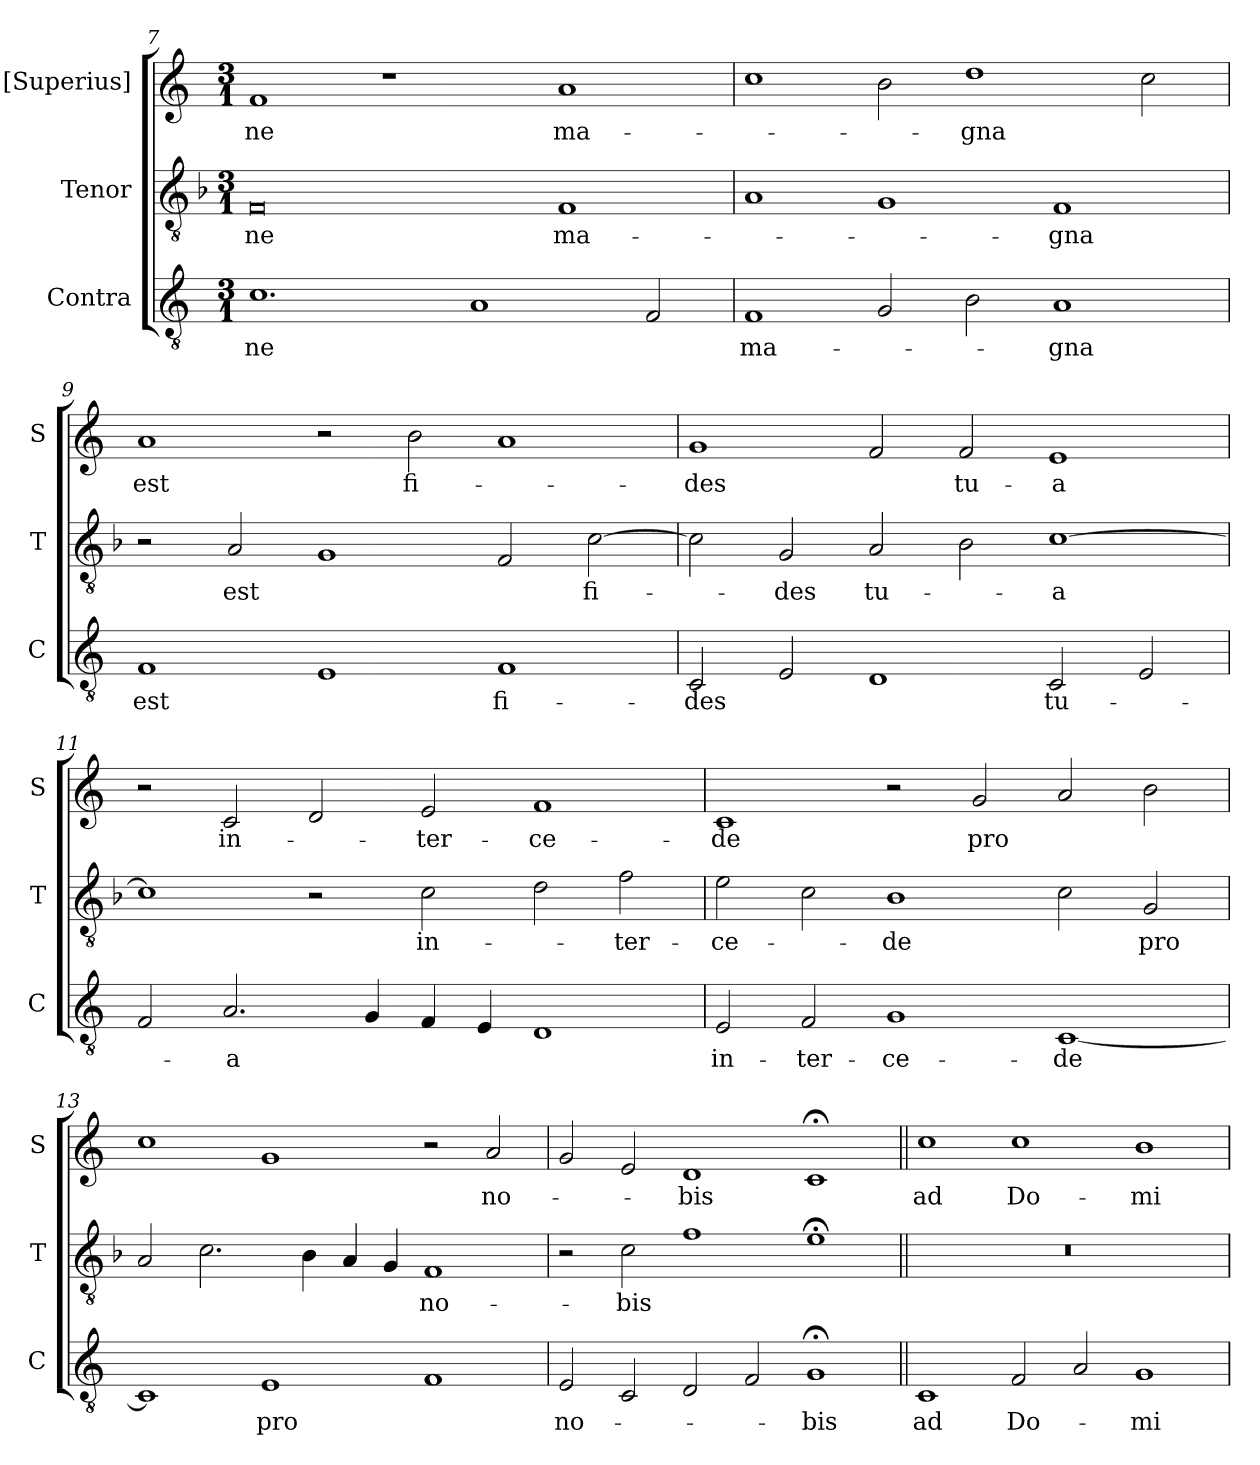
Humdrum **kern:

**kern	**text	**kern	**text	**kern	**text
*part3	*part3	*part2	*part2	*part1	*part1
*staff3	*staff3	*staff2	*staff2	*staff1	*staff1
*I"Contra	*	*I"Tenor	*	*I"[Superius]	*
*I'C	*	*I'T	*	*I'S	*
*clefGv2	*	*clefGv2	*	*clefG2	*
*k[]	*	*k[b-]	*	*k[]	*
*M3/1	*	*M3/1	*	*M3/1	*
=7	=7	=7	=7	=7	=7
!	!LO:LY:b	!	!LO:LY:b	!	!LO:LY:b
1.c	-ne	0F	-ne	1f	-ne
.	.	.	.	1r	.
1A	.	.	.	.	.
!	!	!	!LO:LY:b	!	!LO:LY:b
.	.	1F	ma-	1a	ma-
2F/	.	.	.	.	.
!!LO:LB:g=z
=8	=8	=8	=8	=8	=8
!	!LO:LY:b	!	!	!	!
1F	ma-	1A	.	1cc	.
2G/	.	1G	.	2b\	.
!	!	!	!	!	!LO:LY:b
2B\	.	.	.	1dd	-gna
!	!LO:LY:b	!	!LO:LY:b	!	!
1A	-gna	1F	-gna	.	.
.	.	.	.	2cc\	.
=9	=9	=9	=9	=9	=9
!	!LO:LY:b	!	!	!	!LO:LY:b
1F	est	2r	.	1a	est
!	!	!	!LO:LY:b	!	!
.	.	2A/	est	.	.
1E	.	1G	.	2r	.
!	!	!	!	!	!LO:LY:b
.	.	.	.	2b\	fi-
!	!LO:LY:b	!	!	!	!
1F	fi-	2F/	.	1a	.
!	!	!	!LO:LY:b	!	!
.	.	[2c\	fi-	.	.
=10	=10	=10	=10	=10	=10
!	!LO:LY:b	!	!	!	!LO:LY:b
2C/	-des	2c\]	.	1g	-des
!	!	!	!LO:LY:b	!	!
2E/	.	2G/	-des	.	.
!	!	!	!LO:LY:b	!	!
1D	.	2A/	tu-	2f/	.
!	!	!	!	!	!LO:LY:b
.	.	2B-\	.	2f/	tu-
!	!LO:LY:b	!	!LO:LY:b	!	!LO:LY:b
2C/	tu-	[1c	-a	1e	-a
2E/	.	.	.	.	.
=11	=11	=11	=11	=11	=11
2F/	.	1c]	.	2r	.
!	!LO:LY:b	!	!	!	!LO:LY:b
2.A/	-a	.	.	2c/	in-
.	.	2r	.	2d/	.
4G/	.	.	.	.	.
!	!	!	!LO:LY:b	!	!LO:LY:b
4F/	.	2c\	in-	2e/	-ter-
4E/	.	.	.	.	.
!	!	!	!	!	!LO:LY:b
1D	.	2d\	.	1f	-ce-
!	!	!	!LO:LY:b	!	!
.	.	2f\	-ter-	.	.
!!LO:LB:g=z
=12	=12	=12	=12	=12	=12
!	!LO:LY:b	!	!LO:LY:b	!	!LO:LY:b
2E/	in-	2e\	-ce-	1c	-de
!	!LO:LY:b	!	!	!	!
2F/	-ter-	2c\	.	.	.
!	!LO:LY:b	!	!LO:LY:b	!	!
1G	-ce-	1B-	-de	2r	.
!	!	!	!	!	!LO:LY:b
.	.	.	.	2g/	pro
!	!LO:LY:b	!	!	!	!
[1C	-de	2c\	.	2a/	.
!	!	!	!LO:LY:b	!	!
.	.	2G/	pro	2b\	.
=13	=13	=13	=13	=13	=13
1C]	.	2A/	.	1cc	.
.	.	2.c\	.	.	.
!	!LO:LY:b	!	!	!	!
1E	pro	.	.	1g	.
.	.	4B-\	.	.	.
.	.	4A/	.	.	.
.	.	4G/	.	.	.
!	!	!	!LO:LY:b	!	!
1F	.	1F	no-	2r	.
!	!	!	!	!	!LO:LY:b
.	.	.	.	2a/	no-
=14	=14	=14	=14	=14	=14
!	!LO:LY:b	!	!	!	!
2E/	no-	2r	.	2g/	.
!	!	!	!LO:LY:b	!	!
2C/	.	2c\	-bis	2e/	.
!	!	!	!	!	!LO:LY:b
2D/	.	1f	.	1d	-bis
2F/	.	.	.	.	.
!	!LO:LY:b	!	!	!	!
1G;<	-bis	1e;<	.	1c;<	.
=15||	=15||	=15||	=15||	=15||	=15||
!	!LO:LY:b	!	!	!	!LO:LY:b
1C	ad	0.r	.	1cc	ad
!	!LO:LY:b	!	!	!	!LO:LY:b
2F/	Do-	.	.	1cc	Do-
2A/	.	.	.	.	.
!	!LO:LY:b	!	!	!	!LO:LY:b
1G	-mi-	.	.	1b	-mi-
=	=	=	=	=	=
*-	*-	*-	*-	*-	*-
